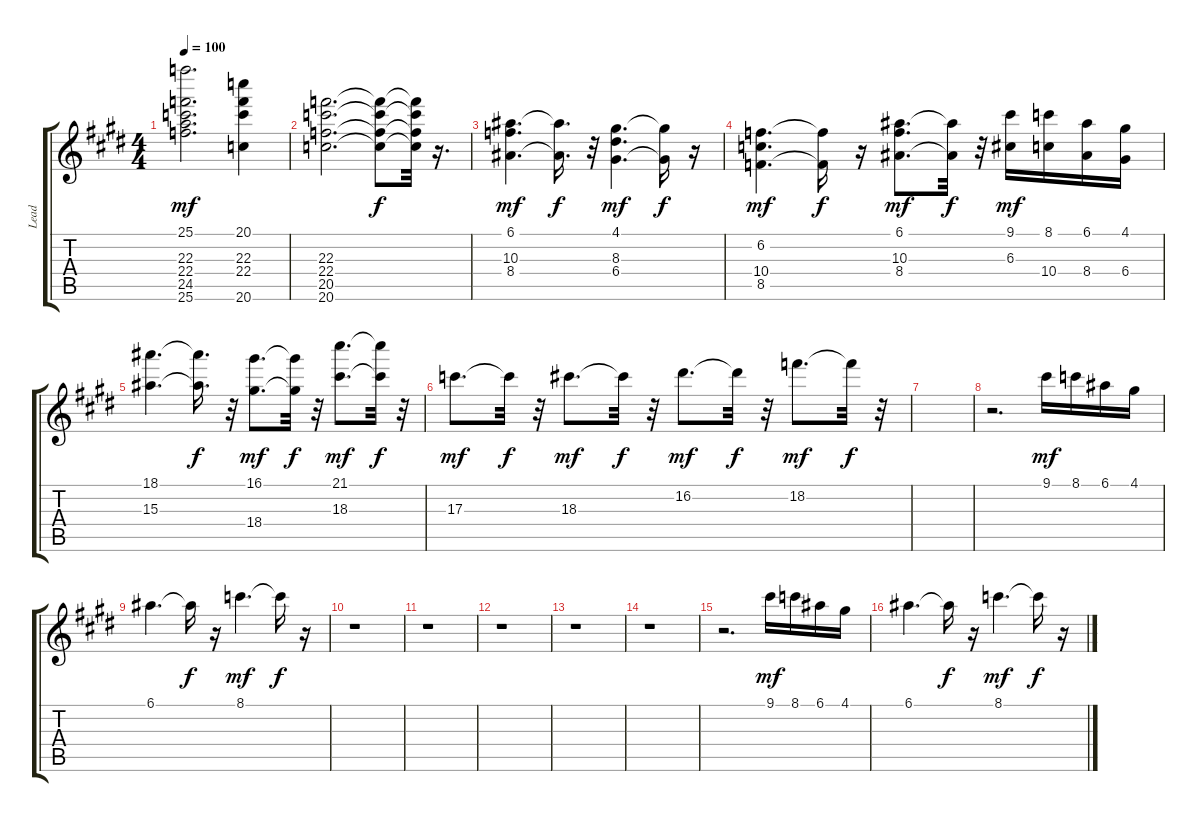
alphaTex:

\track ("Lead" "Lead") {instrument electricguitarjazz}
\staff {score tabs}
\tuning (E4 B3 G3 D3 A2 E2) {hide}
\ts (4 4)
\tempo 100
\clef g2
\ks e
(25.1 22.3 22.4 24.5 25.6).2{d dy mf} (20.1 22.3 22.4 20.6).4 |
(22.3 22.4 20.5 20.6).2{d} (22.3{t} 22.4{t} 20.5{t} 20.6{t}).8{dy f} (22.3{t} 22.4{t} 20.5{t} 20.6{t}).32 r.16{d} |
(6.1 10.3 8.4).4{d dy mf} (6.1{t} 8.4{t}).16{d dy f} r.32 (4.1 8.3 6.4).4{d dy mf} (4.1{t} 6.4{t}).16{dy f} r.16 |
(6.2 10.4 8.5).4{d dy mf} (6.2{t} 8.5{t}).16{dy f} r.16 (6.1 10.3 8.4).8{d dy mf} (6.1{t} 8.4{t}).32{dy f} r.32 (9.1 6.3).16{dy mf} (8.1 10.4).16 (6.1 8.4).16 (4.1 6.4).16 |
(18.1 15.3).4{d} (18.1{t} 15.3{t}).16{d dy f} r.32 (16.1 18.4).8{d dy mf} (16.1{t} 18.4{t}).32{dy f} r.32 (21.1 18.3).8{d dy mf} (21.1{t} 18.3{t}).32{dy f} r.32 |
17.3.8{d dy mf} 17.3{t}.32{dy f} r.32 18.3.8{d dy mf} 18.3{t}.32{dy f} r.32 16.2.8{d dy mf} 16.2{t}.32{dy f} r.32 18.2.8{d dy mf} 18.2{t}.32{dy f} r.32 |
|
r.2{d} 9.1.16{dy mf} 8.1.16 6.1.16 4.1.16 |
6.1.4{d} 6.1{t}.16{dy f} r.16 8.1.4{d dy mf} 8.1{t}.16{dy f} r.16 |
r.1 |
r.1 |
r.1 |
r.1 |
r.1 |
r.2{d} 9.1.16{dy mf} 8.1.16 6.1.16 4.1.16 |
6.1.4{d} 6.1{t}.16{dy f} r.16 8.1.4{d dy mf} 8.1{t}.16{dy f} r.16
